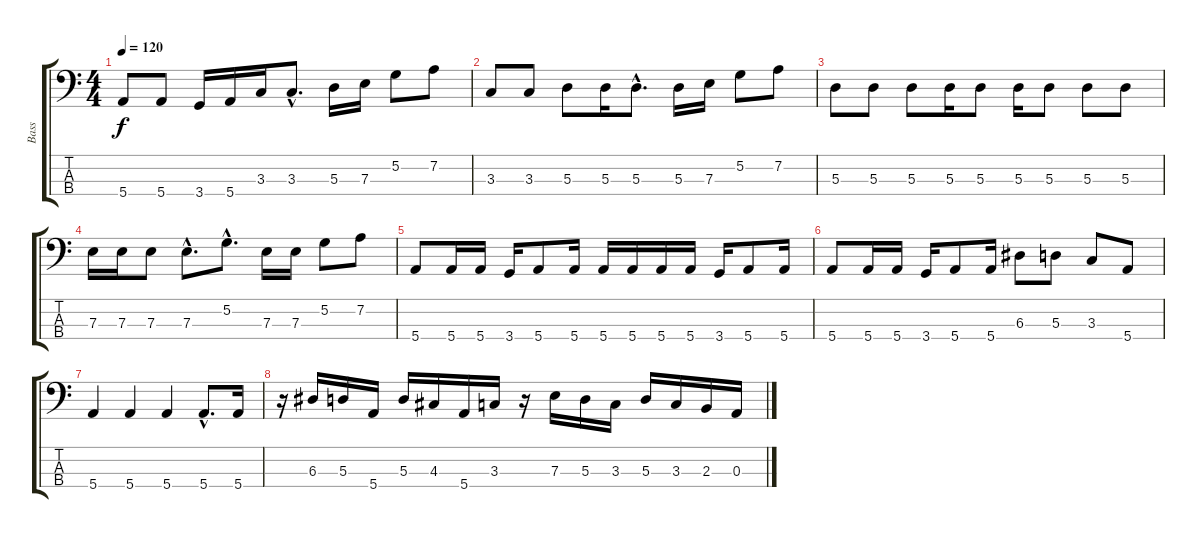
\track ("Bass" "Bass") {instrument electricbassfinger}
\staff {score tabs}
\tuning (G2 D2 A1 E1) {hide}
\ts (4 4)
\tempo 120
\clef f4
\ks c
5.4.8{dy f} 5.4.8 3.4.16 5.4.16 3.3.16 3.3{hac}.8{d} 5.3.16 7.3.16 5.2.8 7.2.8 |
3.3.8 3.3.8 5.3.8 5.3.16 5.3{hac}.8{d} 5.3.16 7.3.16 5.2.8 7.2.8 |
5.3.8 5.3.8 5.3.8 5.3.16 5.3.8 5.3.16 5.3.8 5.3.8 5.3.8 |
7.3.16 7.3.16 7.3.8 7.3{hac}.8{d} 5.2{hac}.8{d} 7.3.16 7.3.16 5.2.8 7.2.8 |
5.4.8 5.4.16 5.4.16 3.4.16 5.4.8 5.4.16 5.4.16 5.4.16 5.4.16 5.4.16 3.4.16 5.4.8 5.4.16 |
5.4.8 5.4.16 5.4.16 3.4.16 5.4.8 5.4.16 6.3.8 5.3.8 3.3.8 5.4.8 |
5.4.4 5.4.4 5.4.4 5.4{hac}.8{d} 5.4.16 |
r.16 6.3.16 5.3.16 5.4.16 5.3.16 4.3.16 5.4.16 3.3.16 r.16 7.3.16 5.3.16 3.3.16 5.3.16 3.3.16 2.3.16 0.3.16
